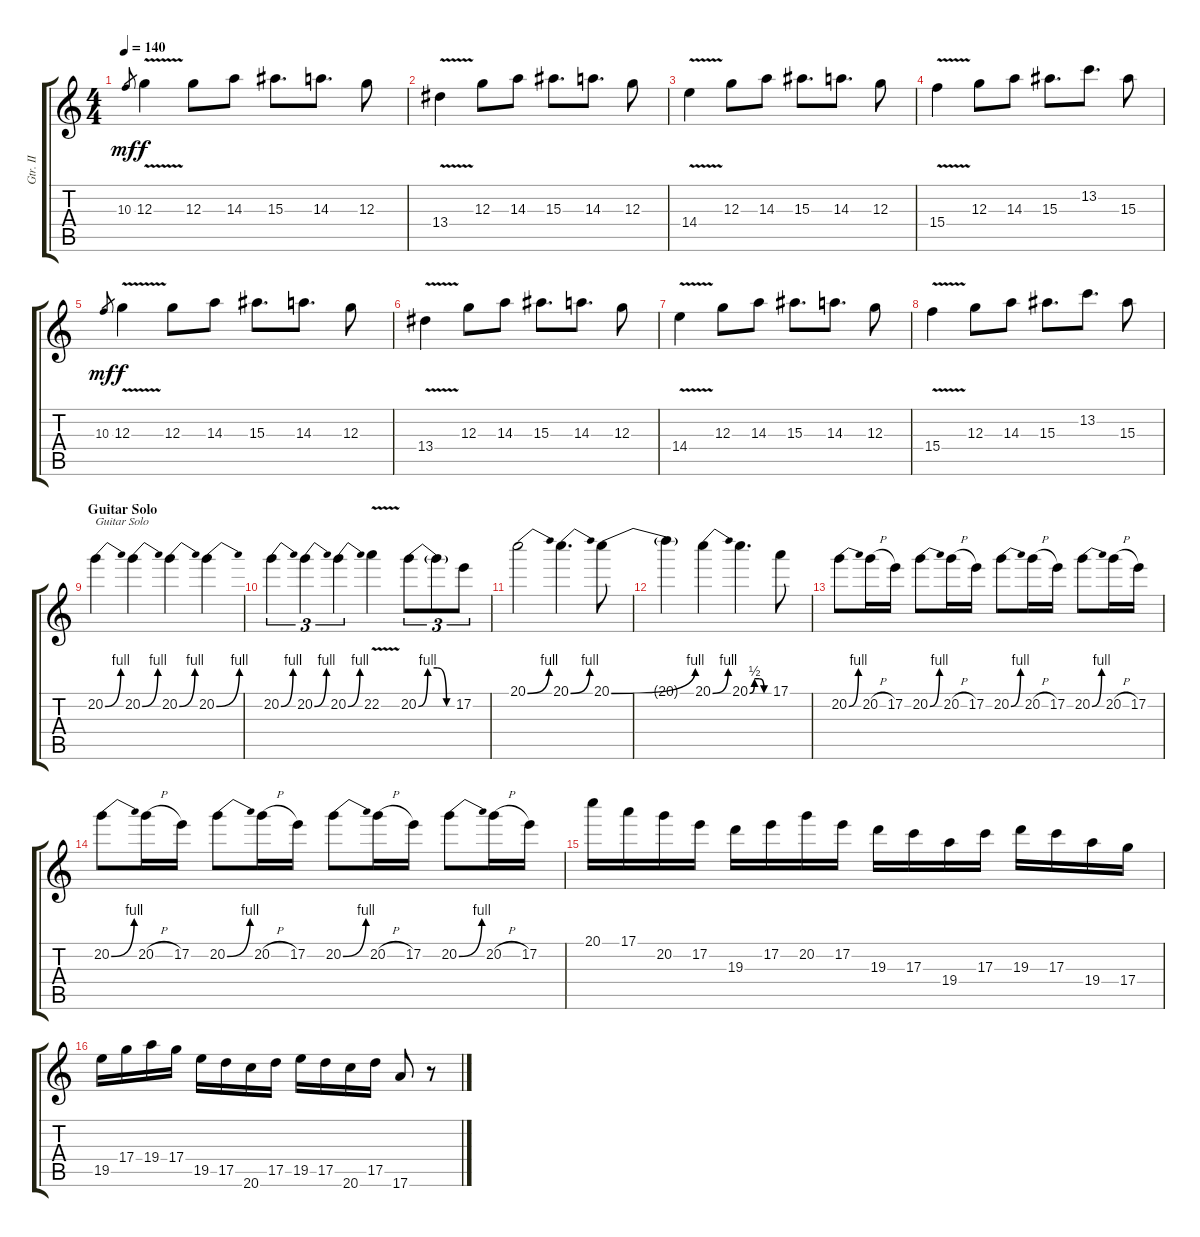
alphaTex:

\track ("Gtr. II" "Gtr. II") {instrument acousticguitarsteel}
\staff {score tabs}
\tuning (E4 B3 G3 D3 A2 E2) {hide}
\ts (4 4)
\tempo 140
\clef g2
\ks c
10.3.8{gr dy mf} 12.3{v}.4{dy f} 12.3.8 14.3.8 15.3.8{d} 14.3.8{d} 12.3.8 |
13.4{v}.4 12.3.8 14.3.8 15.3.8{d} 14.3.8{d} 12.3.8 |
14.4{v}.4 12.3.8 14.3.8 15.3.8{d} 14.3.8{d} 12.3.8 |
15.4{v}.4 12.3.8 14.3.8 15.3.8{d} 13.2.8{d} 15.3.8 |
10.3.8{gr dy mf} 12.3{v}.4{dy f} 12.3.8 14.3.8 15.3.8{d} 14.3.8{d} 12.3.8 |
13.4{v}.4 12.3.8 14.3.8 15.3.8{d} 14.3.8{d} 12.3.8 |
14.4{v}.4 12.3.8 14.3.8 15.3.8{d} 14.3.8{d} 12.3.8 |
15.4{v}.4 12.3.8 14.3.8 15.3.8{d} 13.2.8{d} 15.3.8 |
\section ("" "Guitar Solo")
20.2{be (bend 0 0 60 4)}.4{txt "Guitar Solo" volume 16 balance 8 instrument overdrivenguitar} 20.2{be (bend 0 0 60 4)}.4 20.2{be (bend 0 0 60 4)}.4 20.2{be (bend 0 0 60 4)}.4 |
20.2{be (bend 0 0 60 4)}.4{tu (3 2)} 20.2{be (bend 0 0 60 4)}.4{tu (3 2)} 20.2{be (bend 0 0 60 4)}.4{tu (3 2)} 22.2{v}.4 20.2{be (custom 0 0 15 4 30 4 45 0 60 0)}.8{tu (3 2)} 20.2{t}.8{tu (3 2)} 17.2.8{tu (3 2)} |
20.1{be (bend 0 0 60 4)}.2 20.1{be (bend 0 0 60 4)}.4{d} 20.1{be (bend 0 0 60 4)}.8 |
20.1{t}.4 20.1{be (bend 0 0 60 4)}.4 20.1{be (custom 0 0 15 2 30 2 45 0 60 0)}.4{d} 17.1.8 |
20.2{be (bend 0 0 60 4)}.8 20.2{h}.16 17.2.16 20.2{be (bend 0 0 60 4)}.8 20.2{h}.16 17.2.16 20.2{be (bend 0 0 60 4)}.8 20.2{h}.16 17.2.16 20.2{be (bend 0 0 60 4)}.8 20.2{h}.16 17.2.16 |
20.2{be (bend 0 0 60 4)}.8 20.2{h}.16 17.2.16 20.2{be (bend 0 0 60 4)}.8 20.2{h}.16 17.2.16 20.2{be (bend 0 0 60 4)}.8 20.2{h}.16 17.2.16 20.2{be (bend 0 0 60 4)}.8 20.2{h}.16 17.2.16 |
20.1.16 17.1.16 20.2.16 17.2.16 19.3.16 17.2.16 20.2.16 17.2.16 19.3.16 17.3.16 19.4.16 17.3.16 19.3.16 17.3.16 19.4.16 17.4.16 |
19.5.16 17.4.16 19.4.16 17.4.16 19.5.16 17.5.16 20.6.16 17.5.16 19.5.16 17.5.16 20.6.16 17.5.16 17.6.8 r.8
